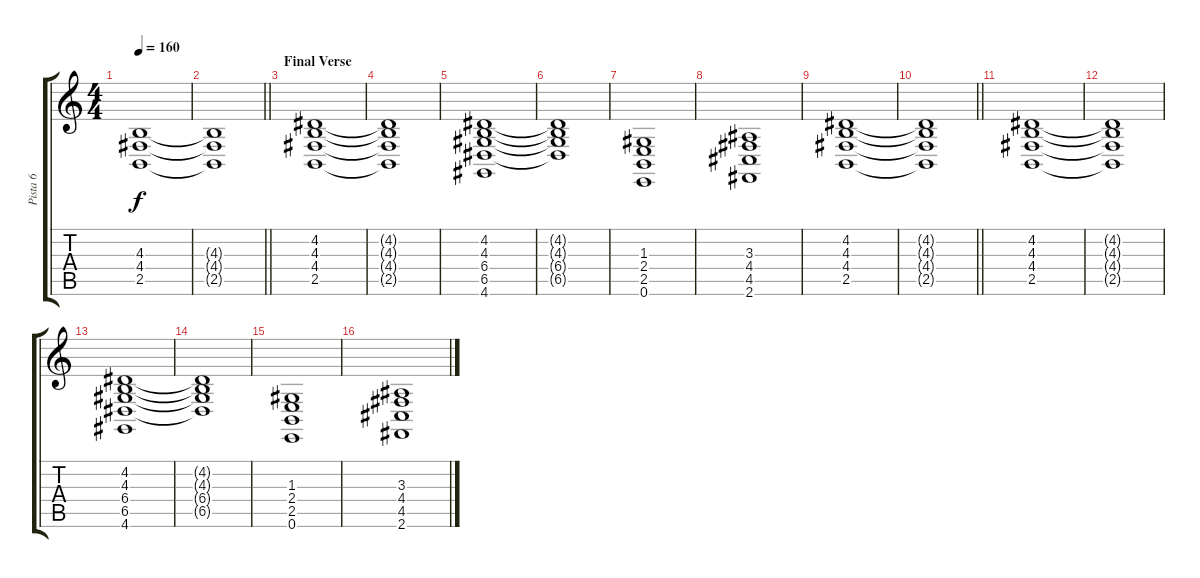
\track ("Pista 6" "Pista 6") {instrument stringensemble1}
\staff {score tabs}
\tuning (E4 B3 G3 D3 A2 E2) {hide}
\ts (4 4)
\tempo 160
\clef g2
\ks c
(4.3 4.4 2.5).1{dy f} |
\barLineRight lightlight
(4.3{t} 4.4{t} 2.5{t}).1 |
\section ("" "Final Verse")
(4.2 4.3 4.4 2.5).1 |
(4.2{t} 4.3{t} 4.4{t} 2.5{t}).1 |
(4.2 4.3 6.4 6.5 4.6).1 |
(4.2{t} 4.3{t} 6.4{t} 6.5{t}).1 |
(1.3 2.4 2.5 0.6).1 |
(3.3 4.4 4.5 2.6).1 |
(4.2 4.3 4.4 2.5).1 |
\barLineRight lightlight
(4.2{t} 4.3{t} 4.4{t} 2.5{t}).1 |
(4.2 4.3 4.4 2.5).1 |
(4.2{t} 4.3{t} 4.4{t} 2.5{t}).1 |
(4.2 4.3 6.4 6.5 4.6).1 |
(4.2{t} 4.3{t} 6.4{t} 6.5{t}).1 |
(1.3 2.4 2.5 0.6).1 |
(3.3 4.4 4.5 2.6).1
